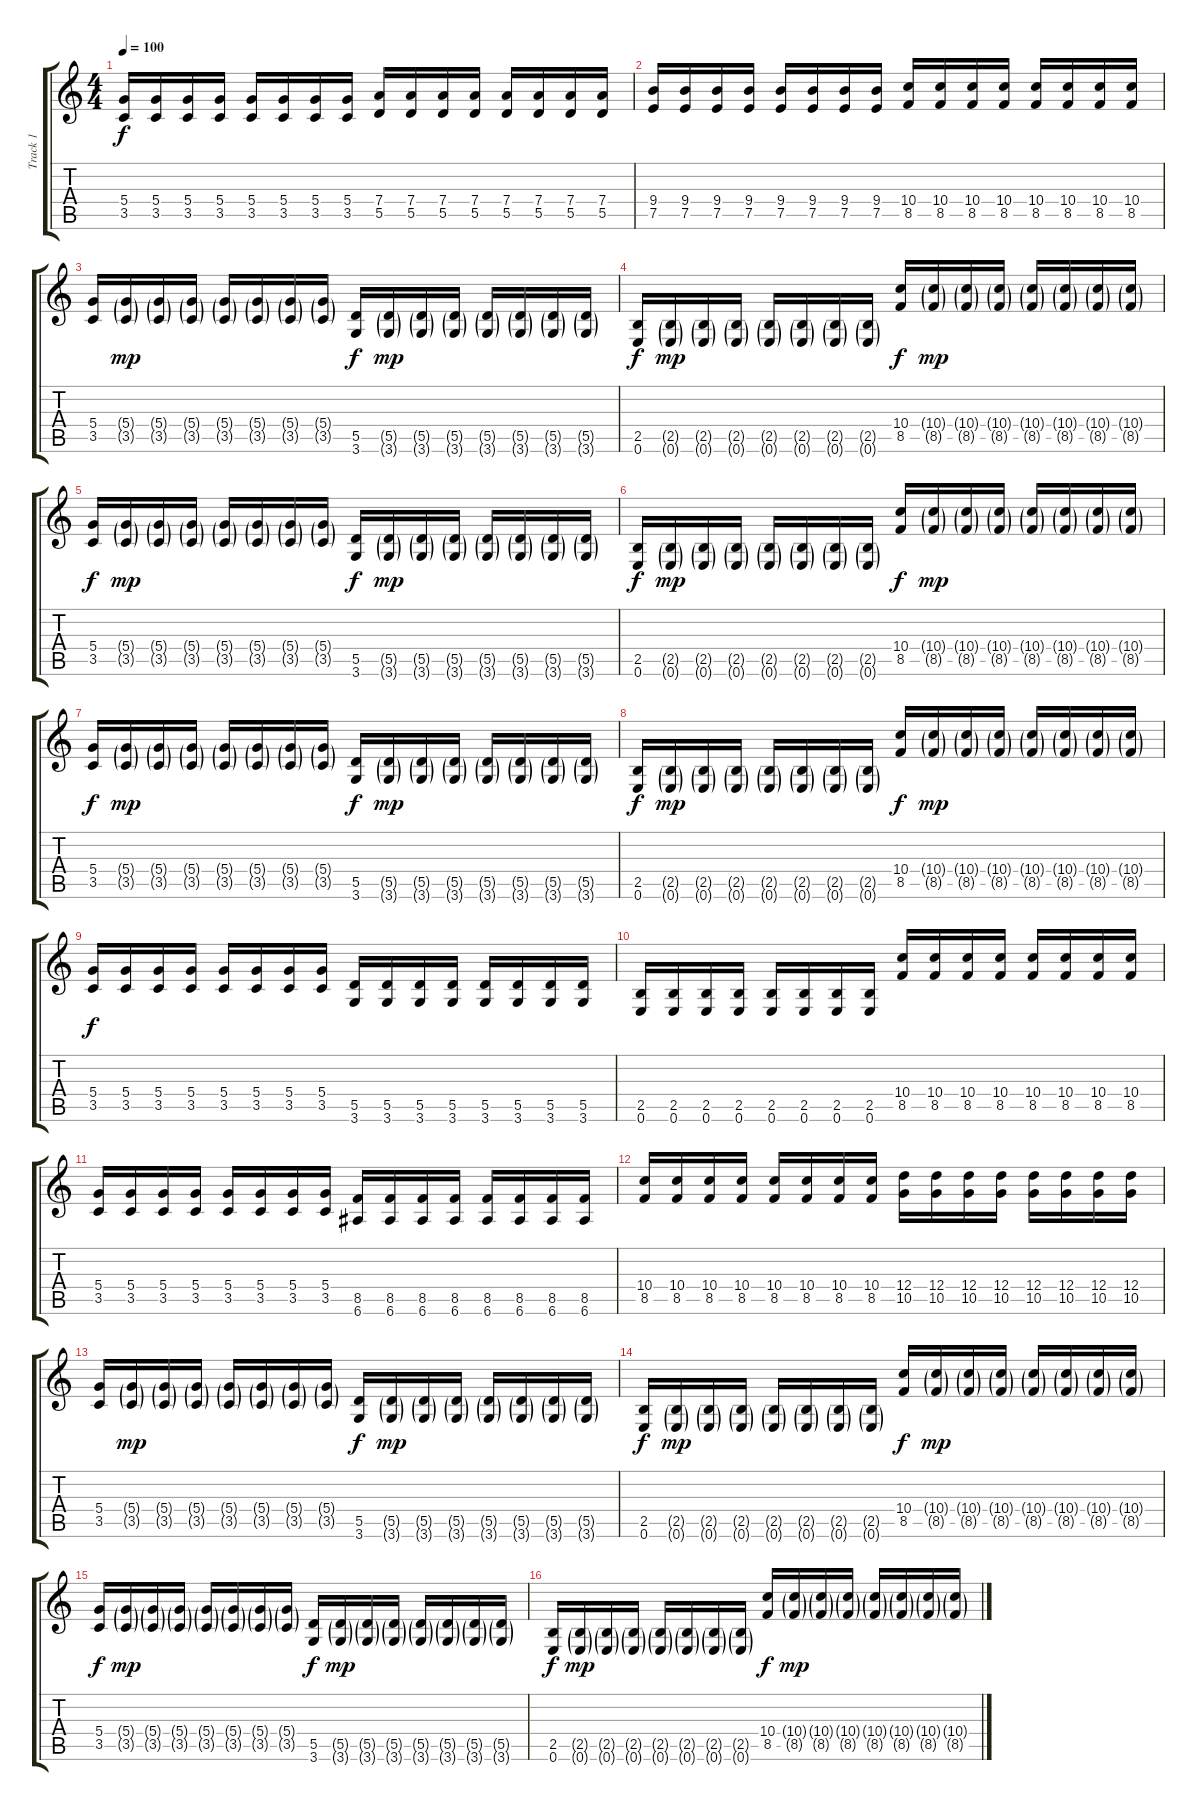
\track ("Track 1" "Track 1") {instrument distortionguitar}
\staff {score tabs}
\tuning (E4 B3 G3 D3 A2 E2) {hide}
\ts (4 4)
\tempo 100
\clef g2
\ks c
(5.4 3.5).16{dy f instrument distortionguitar} (5.4 3.5).16 (5.4 3.5).16 (5.4 3.5).16 (5.4 3.5).16 (5.4 3.5).16 (5.4 3.5).16 (5.4 3.5).16 (7.4 5.5).16 (7.4 5.5).16 (7.4 5.5).16 (7.4 5.5).16 (7.4 5.5).16 (7.4 5.5).16 (7.4 5.5).16 (7.4 5.5).16 |
(9.4 7.5).16 (9.4 7.5).16 (9.4 7.5).16 (9.4 7.5).16 (9.4 7.5).16 (9.4 7.5).16 (9.4 7.5).16 (9.4 7.5).16 (10.4 8.5).16 (10.4 8.5).16 (10.4 8.5).16 (10.4 8.5).16 (10.4 8.5).16 (10.4 8.5).16 (10.4 8.5).16 (10.4 8.5).16 |
(5.4 3.5).16 (5.4{g} 3.5{g}).16{dy mp} (5.4{g} 3.5{g}).16 (5.4{g} 3.5{g}).16 (5.4{g} 3.5{g}).16 (5.4{g} 3.5{g}).16 (5.4{g} 3.5{g}).16 (5.4{g} 3.5{g}).16 (5.5 3.6).16{dy f} (5.5{g} 3.6{g}).16{dy mp} (5.5{g} 3.6{g}).16 (5.5{g} 3.6{g}).16 (5.5{g} 3.6{g}).16 (5.5{g} 3.6{g}).16 (5.5{g} 3.6{g}).16 (5.5{g} 3.6{g}).16 |
(2.5 0.6).16{dy f} (2.5{g} 0.6{g}).16{dy mp} (2.5{g} 0.6{g}).16 (2.5{g} 0.6{g}).16 (2.5{g} 0.6{g}).16 (2.5{g} 0.6{g}).16 (2.5{g} 0.6{g}).16 (2.5{g} 0.6{g}).16 (10.4 8.5).16{dy f} (10.4{g} 8.5{g}).16{dy mp} (10.4{g} 8.5{g}).16 (10.4{g} 8.5{g}).16 (10.4{g} 8.5{g}).16 (10.4{g} 8.5{g}).16 (10.4{g} 8.5{g}).16 (10.4{g} 8.5{g}).16 |
(5.4 3.5).16{dy f} (5.4{g} 3.5{g}).16{dy mp} (5.4{g} 3.5{g}).16 (5.4{g} 3.5{g}).16 (5.4{g} 3.5{g}).16 (5.4{g} 3.5{g}).16 (5.4{g} 3.5{g}).16 (5.4{g} 3.5{g}).16 (5.5 3.6).16{dy f} (5.5{g} 3.6{g}).16{dy mp} (5.5{g} 3.6{g}).16 (5.5{g} 3.6{g}).16 (5.5{g} 3.6{g}).16 (5.5{g} 3.6{g}).16 (5.5{g} 3.6{g}).16 (5.5{g} 3.6{g}).16 |
(2.5 0.6).16{dy f} (2.5{g} 0.6{g}).16{dy mp} (2.5{g} 0.6{g}).16 (2.5{g} 0.6{g}).16 (2.5{g} 0.6{g}).16 (2.5{g} 0.6{g}).16 (2.5{g} 0.6{g}).16 (2.5{g} 0.6{g}).16 (10.4 8.5).16{dy f} (10.4{g} 8.5{g}).16{dy mp} (10.4{g} 8.5{g}).16 (10.4{g} 8.5{g}).16 (10.4{g} 8.5{g}).16 (10.4{g} 8.5{g}).16 (10.4{g} 8.5{g}).16 (10.4{g} 8.5{g}).16 |
(5.4 3.5).16{dy f} (5.4{g} 3.5{g}).16{dy mp} (5.4{g} 3.5{g}).16 (5.4{g} 3.5{g}).16 (5.4{g} 3.5{g}).16 (5.4{g} 3.5{g}).16 (5.4{g} 3.5{g}).16 (5.4{g} 3.5{g}).16 (5.5 3.6).16{dy f} (5.5{g} 3.6{g}).16{dy mp} (5.5{g} 3.6{g}).16 (5.5{g} 3.6{g}).16 (5.5{g} 3.6{g}).16 (5.5{g} 3.6{g}).16 (5.5{g} 3.6{g}).16 (5.5{g} 3.6{g}).16 |
(2.5 0.6).16{dy f} (2.5{g} 0.6{g}).16{dy mp} (2.5{g} 0.6{g}).16 (2.5{g} 0.6{g}).16 (2.5{g} 0.6{g}).16 (2.5{g} 0.6{g}).16 (2.5{g} 0.6{g}).16 (2.5{g} 0.6{g}).16 (10.4 8.5).16{dy f} (10.4{g} 8.5{g}).16{dy mp} (10.4{g} 8.5{g}).16 (10.4{g} 8.5{g}).16 (10.4{g} 8.5{g}).16 (10.4{g} 8.5{g}).16 (10.4{g} 8.5{g}).16 (10.4{g} 8.5{g}).16 |
(5.4 3.5).16{dy f} (5.4 3.5).16 (5.4 3.5).16 (5.4 3.5).16 (5.4 3.5).16 (5.4 3.5).16 (5.4 3.5).16 (5.4 3.5).16 (5.5 3.6).16 (5.5 3.6).16 (5.5 3.6).16 (5.5 3.6).16 (5.5 3.6).16 (5.5 3.6).16 (5.5 3.6).16 (5.5 3.6).16 |
(2.5 0.6).16 (2.5 0.6).16 (2.5 0.6).16 (2.5 0.6).16 (2.5 0.6).16 (2.5 0.6).16 (2.5 0.6).16 (2.5 0.6).16 (10.4 8.5).16 (10.4 8.5).16 (10.4 8.5).16 (10.4 8.5).16 (10.4 8.5).16 (10.4 8.5).16 (10.4 8.5).16 (10.4 8.5).16 |
(5.4 3.5).16 (5.4 3.5).16 (5.4 3.5).16 (5.4 3.5).16 (5.4 3.5).16 (5.4 3.5).16 (5.4 3.5).16 (5.4 3.5).16 (8.5 6.6).16 (8.5 6.6).16 (8.5 6.6).16 (8.5 6.6).16 (8.5 6.6).16 (8.5 6.6).16 (8.5 6.6).16 (8.5 6.6).16 |
(10.4 8.5).16 (10.4 8.5).16 (10.4 8.5).16 (10.4 8.5).16 (10.4 8.5).16 (10.4 8.5).16 (10.4 8.5).16 (10.4 8.5).16 (12.4 10.5).16 (12.4 10.5).16 (12.4 10.5).16 (12.4 10.5).16 (12.4 10.5).16 (12.4 10.5).16 (12.4 10.5).16 (12.4 10.5).16 |
(5.4 3.5).16 (5.4{g} 3.5{g}).16{dy mp} (5.4{g} 3.5{g}).16 (5.4{g} 3.5{g}).16 (5.4{g} 3.5{g}).16 (5.4{g} 3.5{g}).16 (5.4{g} 3.5{g}).16 (5.4{g} 3.5{g}).16 (5.5 3.6).16{dy f} (5.5{g} 3.6{g}).16{dy mp} (5.5{g} 3.6{g}).16 (5.5{g} 3.6{g}).16 (5.5{g} 3.6{g}).16 (5.5{g} 3.6{g}).16 (5.5{g} 3.6{g}).16 (5.5{g} 3.6{g}).16 |
(2.5 0.6).16{dy f} (2.5{g} 0.6{g}).16{dy mp} (2.5{g} 0.6{g}).16 (2.5{g} 0.6{g}).16 (2.5{g} 0.6{g}).16 (2.5{g} 0.6{g}).16 (2.5{g} 0.6{g}).16 (2.5{g} 0.6{g}).16 (10.4 8.5).16{dy f} (10.4{g} 8.5{g}).16{dy mp} (10.4{g} 8.5{g}).16 (10.4{g} 8.5{g}).16 (10.4{g} 8.5{g}).16 (10.4{g} 8.5{g}).16 (10.4{g} 8.5{g}).16 (10.4{g} 8.5{g}).16 |
(5.4 3.5).16{dy f} (5.4{g} 3.5{g}).16{dy mp} (5.4{g} 3.5{g}).16 (5.4{g} 3.5{g}).16 (5.4{g} 3.5{g}).16 (5.4{g} 3.5{g}).16 (5.4{g} 3.5{g}).16 (5.4{g} 3.5{g}).16 (5.5 3.6).16{dy f} (5.5{g} 3.6{g}).16{dy mp} (5.5{g} 3.6{g}).16 (5.5{g} 3.6{g}).16 (5.5{g} 3.6{g}).16 (5.5{g} 3.6{g}).16 (5.5{g} 3.6{g}).16 (5.5{g} 3.6{g}).16 |
(2.5 0.6).16{dy f} (2.5{g} 0.6{g}).16{dy mp} (2.5{g} 0.6{g}).16 (2.5{g} 0.6{g}).16 (2.5{g} 0.6{g}).16 (2.5{g} 0.6{g}).16 (2.5{g} 0.6{g}).16 (2.5{g} 0.6{g}).16 (10.4 8.5).16{dy f} (10.4{g} 8.5{g}).16{dy mp} (10.4{g} 8.5{g}).16 (10.4{g} 8.5{g}).16 (10.4{g} 8.5{g}).16 (10.4{g} 8.5{g}).16 (10.4{g} 8.5{g}).16 (10.4{g} 8.5{g}).16
